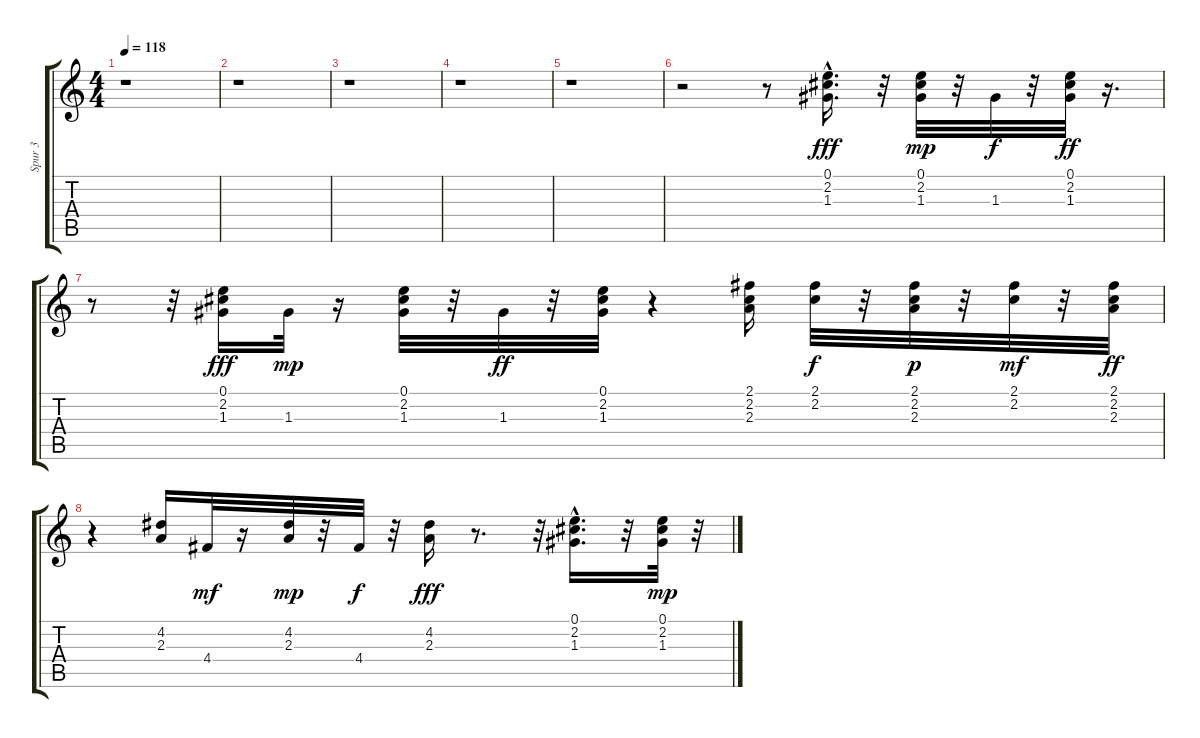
\track ("Spur 3" "Spur 3") {instrument acousticguitarsteel}
\staff {score tabs}
\tuning (E4 B3 G3 D3 A2 E2) {hide}
\ts (4 4)
\tempo 118
\clef g2
\ks c
r.1{dy fff instrument acousticguitarsteel} |
r.1 |
r.1 |
r.1 |
r.1 |
r.2 r.8 (0.1{hac} 2.2{hac} 1.3{hac}).16{d} r.32 (0.1 2.2 1.3).32{dy mp} r.32 1.3.32{dy f} r.32 (0.1 2.2 1.3).32{dy ff} r.16{d} |
r.8 r.32 (0.1 2.2 1.3).16{dy fff} 1.3.32{dy mp} r.16 (0.1 2.2 1.3).32 r.32 1.3.32{dy ff} r.32 (0.1 2.2 1.3).32 r.4 (2.1 2.2 2.3).16 (2.1 2.2).32{dy f} r.32 (2.1 2.2 2.3).32{dy p} r.32 (2.1 2.2).32{dy mf} r.32 (2.1 2.2 2.3).32{dy ff} |
r.4 (4.2 2.3).16 4.4.32{dy mf} r.16 (4.2 2.3).32{dy mp} r.32 4.4.32{dy f} r.32 (4.2 2.3).16{dy fff} r.8{d} r.32 (0.1{hac} 2.2{hac} 1.3{hac}).16{d} r.32 (0.1 2.2 1.3).32{dy mp} r.32
